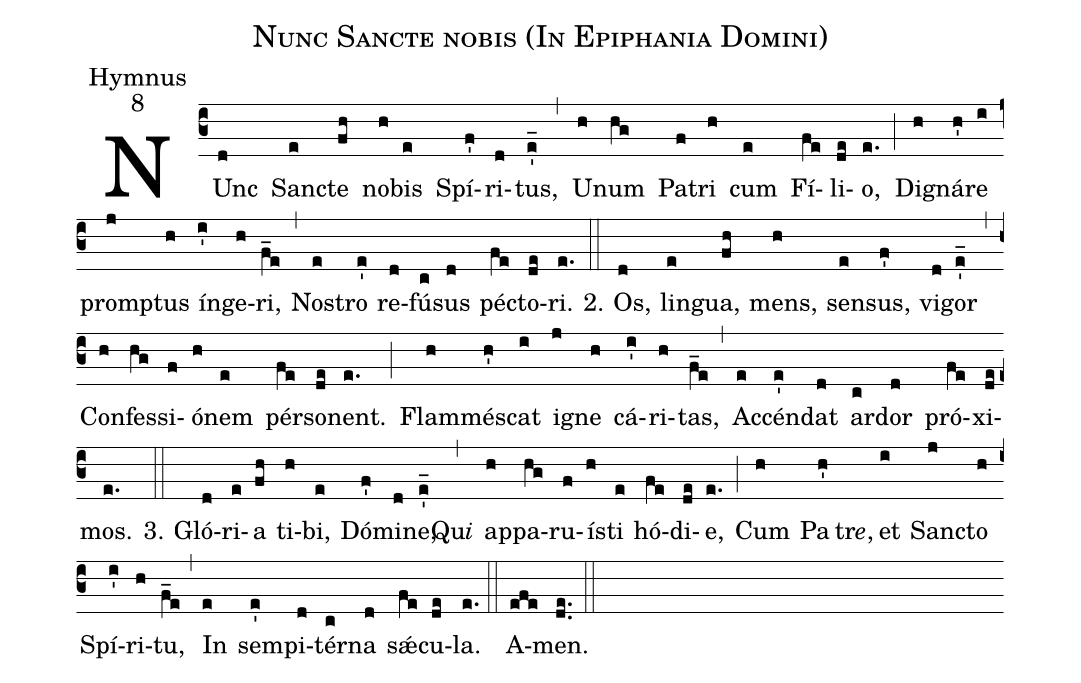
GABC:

name:Nunc Sancte nobis (In Epiphania Domini);
office-part:Hymnus;
mode:8;
%%
(c3) NUnc(d) Sanc(e)te(fh) no(h)bis(e) Spí(f')ri(d)tus,(e_') (,)
U(h)num(hg) Pa(f)tri(h) cum(e) Fí(fe)li(de)o,(e.) (;)
Di(h)gná(h')re(i) promp(j)tus(h) ín(i')ge(h)ri,(f_e) (,)
Nos(e)tro(e') re(d)fú(c)sus(d) péc(fe)to(de)ri.(e.) (::)

2. Os,(d) lin(e)gua,(fh) mens,(h) sen(e)sus,(f') vi(d)gor(e_') (,)
Con(h)fes(hg)si(f)ó(h)nem(e) pér(fe)so(de)nent.(e.) (;)
Flam(h)més(h')cat(i) i(j)gne(h) cá(i')ri(h)tas,(f_e) (,)
Ac(e)cén(e')dat(d) ar(c)dor(d) pró(fe)xi(de)mos.(e.) (::)

3. Gló(d)ri(e)a(fh) ti(h)bi,(e) Dó(f')mi(d)ne,(e_') (,)
Qu<i>i</i>() ap(h)pa(hg)ru(f)ís(h)ti(e) hó(fe)di(de)e,(e.) (;)
Cum(h) Pa(h')tr<i>e</i>,() et(i) Sanc(j)to(h) Spí(i')ri(h)tu,(f_e) (,)
In(e) sem(e')pi(d)tér(c)na(d) sǽ(fe)cu(de)la.(e.) (::)
A(efe)men.(de..) (::)
